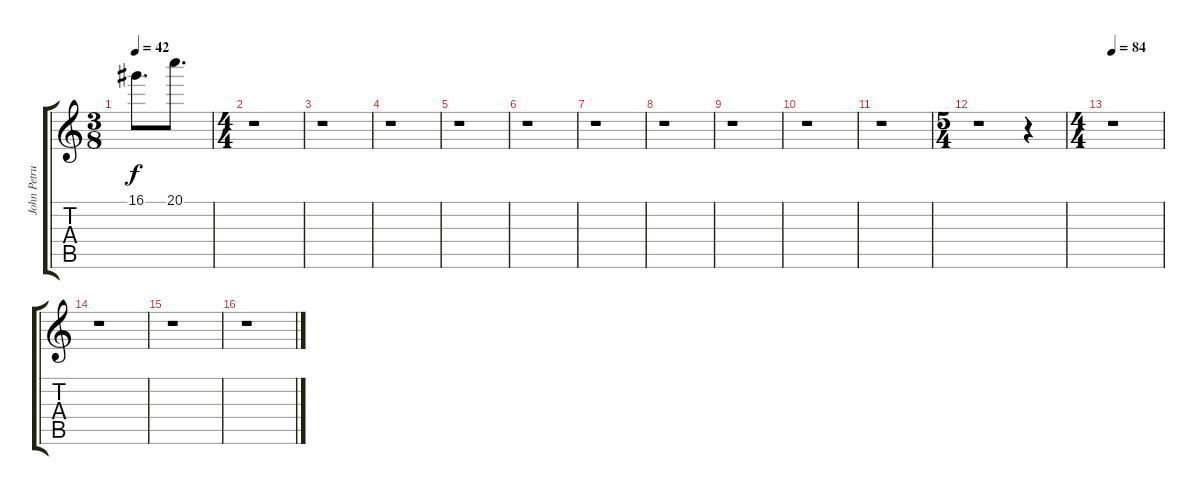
\track ("John Petrucci" "John Petru") {instrument acousticguitarsteel}
\staff {score tabs}
\tuning (E4 B3 G3 D3 A2 E2) {hide}
\ts (3 8)
\tempo 42
\clef g2
\ks c
16.1.8{d dy f} 20.1.8{d} |
\ts (4 4)
r.1 |
r.1 |
r.1 |
r.1 |
r.1 |
r.1 |
r.1 |
r.1 |
r.1 |
r.1 |
\ts (5 4)
r.1 r.4 |
\ts (4 4)
\tempo 84
r.1 |
r.1 |
r.1 |
r.1
